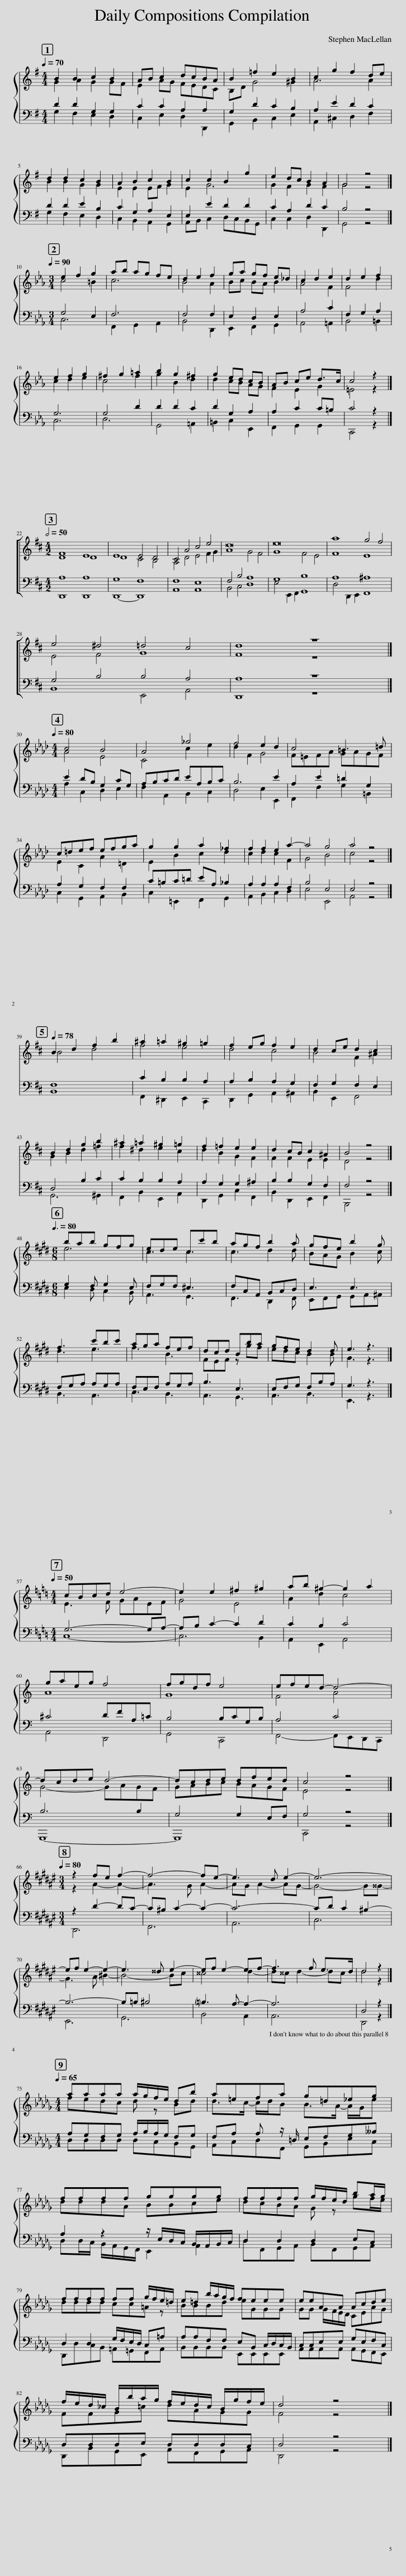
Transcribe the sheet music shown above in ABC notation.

X:1
%%score [ ( 1 2 ) ( 3 4 ) ] { ( 5 6 ) | ( 7 8 ) } { ( 9 11 ) | ( 10 12 ) } ( 13 14 ) ( 15 16 )
L:1/8
Q:1/4=70
M:4/4
I:linebreak $
K:G
V:1 treble
V:2 treble
V:3 bass
V:4 bass
V:5 treble
V:6 treble
V:7 bass
V:8 bass
V:9 treble
V:11 treble
V:10 bass
V:12 bass
V:13 treble
V:14 treble
V:15 bass
V:16 bass
V:1
 z8 | z8 | z8 | z8 |$ z8 | %5
 z8 | z8 | z8 | z8 |]$[K:Eb][M:3/4][Q:1/4=90] z6 | %10
 z6 | z6 | z6 | z6 | z6 |$ %15
 z6 | z6 | z6 | z6 | z6[Q:1/4=80][Q:1/4=70] | %20
 z6 |]$[K:D][M:4/2][Q:1/2=50] F8 E8 | E8 E4 D4 | C4 A4 c4 e4 | d16 | %25
 e16 | a8 g4 f4 |$ e4 ^d4 =d4 c4 | d8 z8 |]$[K:Ab][M:4/4][Q:1/4=80] z8 | %30
 z8 | z8 | z8 |$ z8 | z8 | %35
 z8 | z8 | z8 |]$[K:D][Q:1/4=78] z8 | z8 | %40
 z8 | z8 |$ z8 | z8 | z8 | %45
 z8 | z8 |]$[K:E][M:6/8][Q:3/8=80] z6 | z6 | z6 | %50
 z6 |$ z6 | z6 | z6 | z6 | %55
 z6 |]$[K:C][M:4/4][Q:1/4=50] z8 | z8 | z8 |$ z8 | %60
 z8 | z8 |$ z8 | z8 | z8 |]$ %65
[K:F#][M:3/4][Q:1/4=80] z6 | z6 | z6 | z6 |$ z6 | %70
 z6 | z6 |[Q:1/4=70] z6[Q:1/4=77][Q:1/4=60][Q:1/4=62][Q:1/4=50] | z6 |]$[K:Db][M:4/4][Q:1/4=65] z8 | %75
 z8 |$ z8 | z8 |$ z8 | z8 | %80
 z8 |$ z8 | z8 |] %83
V:2
 x8 | x8 | x8 | x8 |$ x8 | %5
 x8 | x8 | x8 | x8 |]$[K:Eb][M:3/4] x6 | %10
 x6 | x6 | x6 | x6 | x6 |$ %15
 x6 | x6 | x6 | x6 | x6 | %20
 x6 |]$[K:D][M:4/2] D8 D8 | D8 C4 B,4 | A,4 D4 E4 F2 G2 | A8 G4 F4 | %25
 G8 F4 E4 | F8 E8 |$ E4 F4 G8 | F8 z8 |]$[K:Ab][M:4/4] x8 | %30
 x8 | x8 | x8 |$ x8 | x8 | %35
 x8 | x8 | x8 |]$[K:D] x8 | x8 | %40
 x8 | x8 |$ x8 | x8 | x8 | %45
 x8 | x8 |]$[K:E][M:6/8] x6 | x6 | x6 | %50
 x6 |$ x6 | x6 | x6 | x6 | %55
 x6 |]$[K:C][M:4/4] x8 | x8 | x8 |$ x8 | %60
 x8 | x8 |$ x8 | x8 | x8 |]$ %65
[K:F#][M:3/4] x6 | x6 | x6 | x6 |$ x6 | %70
 x6 | x6 | x6 | x6 |]$[K:Db][M:4/4] x8 | %75
 x8 |$ x8 | x8 |$ x8 | x8 | %80
 x8 |$ x8 | x8 |] %83
V:3
 z8 | z8 | z8 | z8 |$ z8 | %5
 z8 | z8 | z8 | z8 |]$[K:Eb][M:3/4] z6 | %10
 z6 | z6 | z6 | z6 | z6 |$ %15
 z6 | z6 | z6 | z6 | z6 | %20
 z6 |]$[K:D][M:4/2] A,8 A,8 | G,8 F,8 | F,8 E,8 | F,4 B,4 A,8 | %25
 G,8 B,8 | A,8 ^A,8 |$ G,4 B,4 B,4 A,4 | A,8 z8 |]$[K:Ab][M:4/4] z8 | %30
 z8 | z8 | z8 |$ z8 | z8 | %35
 z8 | z8 | z8 |]$[K:D] z8 | z8 | %40
 z8 | z8 |$ z8 | z8 | z8 | %45
 z8 | z8 |]$[K:E][M:6/8] z6 | z6 | z6 | %50
 z6 |$ z6 | z6 | z6 | z6 | %55
 z6 |]$[K:C][M:4/4] z8 | z8 | z8 |$ z8 | %60
 z8 | z8 |$ z8 | z8 | z8 |]$ %65
[K:F#][M:3/4] z6 | z6 | z6 | z6 |$ z6 | %70
 z6 | z6 | z6 | z6 |]$[K:Db][M:4/4] z8 | %75
 z8 |$ z8 | z8 |$ z8 | z8 | %80
 z8 |$ z8 | z8 |] %83
V:4
 x8 | x8 | x8 | x8 |$ x8 | %5
 x8 | x8 | x8 | x8 |]$[K:Eb][M:3/4] x6 | %10
 x6 | x6 | x6 | x6 | x6 |$ %15
 x6 | x6 | x6 | x6 | x6 | %20
 x6 |]$[K:D][M:4/2] D,,8 D,,8 | D,,8- D,,8 | A,,8 A,,8 | B,,4 C,4 D,8 | %25
 E,4 E,,2 F,,2 G,,8 | D,4 D,,2 E,,2 F,,8 |$ B,,8 E,,4 A,,4 | D,,8 z8 |]$[K:Ab][M:4/4] x8 | %30
 x8 | x8 | x8 |$ x8 | x8 | %35
 x8 | x8 | x8 |]$[K:D] x8 | x8 | %40
 x8 | x8 |$ x8 | x8 | x8 | %45
 x8 | x8 |]$[K:E][M:6/8] x6 | x6 | x6 | %50
 x6 |$ x6 | x6 | x6 | x6 | %55
 x6 |]$[K:C][M:4/4] x8 | x8 | x8 |$ x8 | %60
 x8 | x8 |$ x8 | x8 | x8 |]$ %65
[K:F#][M:3/4] x6 | x6 | x6 | x6 |$ x6 | %70
 x6 | x6 | x6 | x6 |]$[K:Db][M:4/4] x8 | %75
 x8 |$ x8 | x8 |$ x8 | x8 | %80
 x8 |$ x8 | x8 |] %83
V:5
 B2 B2 c2 B2 | AB c2 dcBA | B2 =f2 e2 B2 | c2 g2 f2 de |$ d2 d2 c2 B2 | %5
 A2 B2 c2 B2 | c2 c2 B2 g2 | e2 dc B2 A2 | G4 z4 |]$[K:Eb][M:3/4] e2 f2 g2 | %10
 ab ag fe | d2 e2 f2 | ga gf e_d | c2 d2 e2 | d2 e2 f2 |$ %15
 e2 f2 g2 | ^f2 g2 =a2 | b2 g2 ^f2 | g2 ed cB | AB ce d>c | %20
 c4 z2 |]$[K:D][M:4/2] z16 | z16 | z16 | z16 | %25
 z16 | z16 |$ z16 | z16 |]$[K:Ab][M:4/4] c4 B4 | %30
 A4 _g4 | f4 e2 d2 | c4 =B3 =d |$ c=def efga | g2 g2 a2 _f2 | %35
 f2 f2 e2 a2- | a4 g4 | a4 z4 |]$[K:D] z8 | z8 | %40
 z8 | z8 |$ z8 | z8 | z8 | %45
 z8 | z8 |]$[K:E][M:6/8] z6 | z6 | z6 | %50
 z6 |$ z6 | z6 | z6 | z6 | %55
 z6 |]$[K:C][M:4/4] cBcd e4- | e2 e2 ^f2 ^g2 | ab ^g2- g2 a2 |$ gaeg f4 | %60
 fgdf e4 | efed- d4- |$ dcde d4- | dcde dfed | c4 z4 |]$ %65
[K:F#][M:3/4] z2 fe f2- | f4- fe- | e3 d e2- | e6- |$ ef e2- e2- | %70
 e3 ^^d e2- | ef e2- ef- | f3 f e>d | d4 z2 |]$[K:Db][M:4/4] z8 | %75
 z8 |$ z8 | z8 |$ z8 | z8 | %80
 z8 |$ z8 | z8 |] %83
V:6
 G2 A2 G2 GF | E2 AG FEDC | B,D G4 ^G2 | A6 A2 |$ B2 B2 G2 G2 | %5
 E2 E2 EF G2 | E2 G6 | G2 F2 G2 F2 | G4 z4 |]$[K:Eb][M:3/4] c4 =B2 | %10
 c6 | B4 A2 | Bc BA B2 | A4 F2 | F4 d2 |$ %15
 c2 d2 e2 | c4 ^f2 | g2 B2 d2 | d2 cB AG | F2 E2 G2 | %20
 =E4 z2 |]$[K:D][M:4/2] x16 | x16 | x16 | x16 | %25
 x16 | x16 |$ x16 | x16 |]$[K:Ab][M:4/4] A4 E4 | %30
 C4 c2 e2 | d2 F2 G4 | F=EFA GAGF |$ E2 C2 A2 =D2 | E2 B2 c2 d2 | %35
 c2 d2 c2 F2 | G4 B4 | c4 z4 |]$[K:D] x8 | x8 | %40
 x8 | x8 |$ x8 | x8 | x8 | %45
 x8 | x8 |]$[K:E][M:6/8] x6 | x6 | x6 | %50
 x6 |$ x6 | x6 | x6 | x6 | %55
 x6 |]$[K:C][M:4/4] E3 F GAEF | G4 E4 | A2 d2 c4 |$ A8 | %60
 G8 | F4 A4 |$ G4- GAGF | GABc BAGF | E4 z4 |]$ %65
[K:F#][M:3/4] z2 A2- A2- | A3 G A2- | AG A2- AG- | G4- G^^G- |$ G3 A ^B2- | %70
 B4- Bc | ^^c4 d2- | d^^c d2- dc | d4 z2 |]$[K:Db][M:4/4] x8 | %75
 x8 |$ x8 | x8 |$ x8 | x8 | %80
 x8 |$ x8 | x8 |] %83
V:7
 D2 D2 G,2 G,2 | C2 C2 A,2 A,2 | G,2 D2 C2 B,2 | A,2 E2 D2 C2 |$ D2 D2 E2 B,2 | %5
 C2 G,2 A,2 E,2 | E,2 E2 D2 D2 | C2 A,2 D2 C2 | B,4 z4 |]$[K:Eb][M:3/4] G,4 E,2 | %10
 F,6 | F,4 F,2 | E,2 D,2 E,2 | A,4 C2 | F,2 G,2 A,2 |$ %15
 G,6 | G,4 D2 | D2 D2 C2 | D2 G,2 A,2 | A,2 C2 C=B, | %20
 C4 z2 |]$[K:D][M:4/2] z16 | z16 | z16 | z16 | %25
 z16 | z16 |$ z16 | z16 |]$[K:Ab][M:4/4] E2 DB, G,2 CG, | %30
 A,B,CD EA,B,C | B,6 E2 | A,2 E2 =D2 G,2 |$ A,2 G,2 F,2 F,2 | C=B,C=D EA, _B,2 | %35
 A,2 A,2 A,2 F,2 | B,4 E,4 | E,4 z4 |]$[K:D] z8 | z8 | %40
 z8 | z8 |$ z8 | z8 | z8 | %45
 z8 | z8 |]$[K:E][M:6/8] z6 | z6 | z6 | %50
 z6 |$ z6 | z6 | z6 | z6 | %55
 z6 |]$[K:C][M:4/4] G,6- G,A,- | A,B, C2- C2 D2 | C2 B,2 C4 |$ ^C4 DFA,=C | %60
 B,4 B,CG,B, | A,4 C4 |$ B,6 B,2 | G,4 G,2 E,F, | G,4 z4 |]$ %65
[K:F#][M:3/4] z2 D2- DC- | C^B, C2- C2- | C6- | CD C2 ^B,2- |$ B,6- | %70
 B,=B, ^B,4 | !courtesy!=B,3 A,- A,2- | A,6 | D,4 z2 |]$[K:Db][M:4/4] z8 | %75
 z8 |$ z8 | z8 |$ z8 | z8 | %80
 z8 |$ z8 | z8 |] %83
V:8
 G,2 F,2 E,2 D,2 | C,2 E,2 D,2 D,,2 | G,,2 B,,2 C,2 E,2 | A,,2 ^C,2 D,2 F,2 |$ G,2 F,2 E,2 D,2 | %5
 C,2 B,,2 A,,2 G,,2 | A,,B,, C,2 D,C,B,,G,, | C,2 C,2 D,2 D,,2 | G,,4 z4 |]$[K:Eb][M:3/4] C,6 | %10
 F,,2 G,,2 A,,2 | B,,4 D,,2 | E,,2 F,,2 G,,2 | A,,4 =A,,2 | B,,4 =B,,2 |$ %15
 C,6 | D,6 | G,,4 =A,,2 | =B,,2 C,2 E,,2 | F,,2 G,,2 G,,2 | %20
 C,,4 z2 |]$[K:D][M:4/2] x16 | x16 | x16 | x16 | %25
 x16 | x16 |$ x16 | x16 |]$[K:Ab][M:4/4] A,2 C,2 D,2 E,2 | %30
 F,2 A,,2 B,,2 C,2 | D,4 E,2 E,,2 | F,,2 F,2 G,2 =B,,2 |$ C,2 G,,2 A,,2 B,,2 | C,2 =E,,2 F,,2 G,,2 | %35
 A,,2 B,,2 C,2 D,2 | E,4 E,,4 | A,,4 z4 |]$[K:D] x8 | x8 | %40
 x8 | x8 |$ x8 | x8 | x8 | %45
 x8 | x8 |]$[K:E][M:6/8] x6 | x6 | x6 | %50
 x6 |$ x6 | x6 | x6 | x6 | %55
 x6 |]$[K:C][M:4/4] C,8- | C,6 B,,2 | A,,2 E,,2 A,,4 |$ A,,4 D,,4 | %60
 G,,4 C,,4 | F,,4- F,,E,,D,,C,, |$ G,,,8- | G,,,8 | C,,4 z4 |]$ %65
[K:F#][M:3/4] D,,6 | F,,6 | A,,6 | C,6 |$ E,,6 | %70
 G,,6 | B,,4 A,,2 | A,,6 | D,,4 z2 |]$[K:Db][M:4/4] x8 | %75
 x8 |$ x8 | x8 |$ x8 | x8 | %80
 x8 |$ x8 | x8 |] %83
V:9
 z8 | z8 | z8 | z8 |$ z8 | %5
 z8 | z8 | z8 | z8 |]$[K:Eb][M:3/4] z6 | %10
 z6 | z6 | z6 | z6 | z6 |$ %15
 z6 | z6 | z6 | z6 | z6 | %20
 z6 |]$[K:D][M:4/2] z16 | z16 | z16 | z16 | %25
 z16 | z16 |$ z16 | z16 |]$[K:Ab][M:4/4] z8 | %30
 z8 | z8 | z8 |$ z8 | z8 | %35
 z8 | z8 | z8 |]$[K:D] z8 | z8 | %40
 z8 | z8 |$ z8 | z8 | z8 | %45
 z8 | z8 |]$[K:E][M:6/8] bab gfg | edexc'b | agf b2 a | %50
 gfe b2 g |$ f3 c'bc' | aga fef | dcd Bba | gfe d2 d | %55
 e3 z3 |]$[K:C][M:4/4] z8 | z8 | z8 |$ z8 | %60
 z8 | z8 |$ z8 | z8 | z8 |]$ %65
[K:F#][M:3/4] z6 | z6 | z6 | z6 |$ z6 | %70
 z6 | z6 | z6 | z6 |]$[K:Db][M:4/4] aaaa a/g/f/e/ db | %75
 a=efa g=d_eg |$ ffff gggg | ffff g/f/e/d/ ba/g/ |$ ffff ff g/f/e/=d/ | e=d b/a/g/f/ feee | %80
 eeAA Acde |$ f/e/d/_c/ B/b/a/g/ f/e/d/=c/ B/g/f/e/ | d4 z4 |] %83
V:10
 z8 | z8 | z8 | z8 |$ z8 | %5
 z8 | z8 | z8 | z8 |]$[K:Eb][M:3/4] z6 | %10
 z6 | z6 | z6 | z6 | z6 |$ %15
 z6 | z6 | z6 | z6 | z6 | %20
 z6 |]$[K:D][M:4/2] z16 | z16 | z16 | z16 | %25
 z16 | z16 |$ z16 | z16 |]$[K:Ab][M:4/4] z8 | %30
 z8 | z8 | z8 |$ z8 | z8 | %35
 z8 | z8 | z8 |]$[K:D] z8 | z8 | %40
 z8 | z8 |$ z8 | z8 | z8 | %45
 z8 | z8 |]$[K:E][M:6/8] G,2 F, G,2 E, | F,G,F, ^E,3 | F,C,A,, B,,C,D, | %50
 E,3 E,3 |$ F,G,A, A,G,A, | F,E,F, A,G,A, | B,3 E,3 | E,F,G, F,B,A, | %55
 G,3 z3 |]$[K:C][M:4/4] z8 | z8 | z8 |$ z8 | %60
 z8 | z8 |$ z8 | z8 | z8 |]$ %65
[K:F#][M:3/4] z6 | z6 | z6 | z6 |$ z6 | %70
 z6 | z6 | z6 | z6 |]$[K:Db][M:4/4] A,G,F,G, A,/B,/A,/G,/ F,G, | %75
 F,A, A, z/ =D,/ E,F,G,__B, |$ A,2 z2 z/ E,/D,/C,/ B,,/A,,/B,,/C,/ | D,2 D,2 D,2 E,C, |$ D,2 D,2 G,/F,/E,/D,/ C,=A, | A,A,F,F, E,B,, C,/D,/C,/B,,/ | %80
 C,C,E,E, G,E,F,C, |$ D,D,D,E, D,D,D,C, | D,4 z4 |] %83
V:11
 x8 | x8 | x8 | x8 |$ x8 | %5
 x8 | x8 | x8 | x8 |]$[K:Eb][M:3/4] x6 | %10
 x6 | x6 | x6 | x6 | x6 |$ %15
 x6 | x6 | x6 | x6 | x6 | %20
 x6 |]$[K:D][M:4/2] x16 | x16 | x16 | x16 | %25
 x16 | x16 |$ x16 | x16 |]$[K:Ab][M:4/4] x8 | %30
 x8 | x8 | x8 |$ x8 | x8 | %35
 x8 | x8 | x8 |]$[K:D] x8 | x8 | %40
 x8 | x8 |$ x8 | x8 | x8 | %45
 x8 | x8 |]$[K:E][M:6/8] e6 | c3 c3 | c3 d2 d | %50
 BAG B2 c |$ d3 e3 | f3 B3 | FEF z gf | edc B2 B | %55
 G3 z3 |]$[K:C][M:4/4] x8 | x8 | x8 |$ x8 | %60
 x8 | x8 |$ x8 | x8 | x8 |]$ %65
[K:F#][M:3/4] x6 | x6 | x6 | x6 |$ x6 | %70
 x6 | x6 | x6 | x6 |]$[K:Db][M:4/4] fedc d z Bd | %75
 d>c- c/d/B B>A- A/G/e |$ dddA BBce | dcBA G z gf/e/ |$ dddd cc=A z | BBB=d eGGG | %80
 GG G/F/E/D/ CEAG |$ FFG=c dAGG | F4 z4 |] %83
V:12
 x8 | x8 | x8 | x8 |$ x8 | %5
 x8 | x8 | x8 | x8 |]$[K:Eb][M:3/4] x6 | %10
 x6 | x6 | x6 | x6 | x6 |$ %15
 x6 | x6 | x6 | x6 | x6 | %20
 x6 |]$[K:D][M:4/2] x16 | x16 | x16 | x16 | %25
 x16 | x16 |$ x16 | x16 |]$[K:Ab][M:4/4] x8 | %30
 x8 | x8 | x8 |$ x8 | x8 | %35
 x8 | x8 | x8 |]$[K:D] x8 | x8 | %40
 x8 | x8 |$ x8 | x8 | x8 | %45
 x8 | x8 |]$[K:E][M:6/8] E,2 D, C,2 B,, | A,,3 G,,3 | F,,3 D,,2 F,, | %50
 E,,F,,G,, G,,A,,^A,, |$ B,,3 A,,3 | C,3 B,,3 | A,,3 G,,3 | A,,3 B,,3 | %55
 E,,3 z3 |]$[K:C][M:4/4] x8 | x8 | x8 |$ x8 | %60
 x8 | x8 |$ x8 | x8 | x8 |]$ %65
[K:F#][M:3/4] x6 | x6 | x6 | x6 |$ x6 | %70
 x6 | x6 | x6 | x6 |]$[K:Db][M:4/4] D,D,D,D, D,C,B,,G,, | %75
 A,,C,D,F,, G,,B,,E,C, |$ D,D,/C,/ B,,/A,,/G,,/F,,/ E,,2 A,,2 | D,F,,G,,A,, B,,F,,G,,A,, |$ D,,D,C,B,, =A,,=G,,F,,A,, | B,,B,,B,,B,, E,,E,,E,,E,, | %80
 A,,A,,A,,A,, A,,G,,F,,E,, |$ D,,B,,G,,E,, A,,F,,G,,A,, | D,,4 z4 |] %83
V:13
 z8 | z8 | z8 | z8 |$ z8 | %5
 z8 | z8 | z8 | z8 |]$[K:Eb][M:3/4] z6 | %10
 z6 | z6 | z6 | z6 | z6 |$ %15
 z6 | z6 | z6 | z6 | z6 | %20
 z6 |]$[K:D][M:4/2] z16 | z16 | z16 | z16 | %25
 z16 | z16 |$ z16 | z16 |]$[K:Ab][M:4/4] z8 | %30
 z8 | z8 | z8 |$ z8 | z8 | %35
 z8 | z8 | z8 |]$[K:D] B2 d2 f2 b2 | ^a2 =a2 ^g2 =g2 | %40
 f2 eg f2 e2 | d2 ce d2 c2 |$ B2 d2 g2 b2 | ^a2 =a2 ^g2 =g2 | f2 =f2 e2 e2 | %45
 d2 cB c2 ^A2 | B4 z4 |]$[K:E][M:6/8] z6 | z6 | z6 | %50
 z6 |$ z6 | z6 | z6 | z6 | %55
 z6 |]$[K:C][M:4/4] z8 | z8 | z8 |$ z8 | %60
 z8 | z8 |$ z8 | z8 | z8 |]$ %65
[K:F#][M:3/4] z6 | z6 | z6 | z6 |$ z6 | %70
 z6 | z6 | z6 | z6 |]$[K:Db][M:4/4] z8 | %75
 z8 |$ z8 | z8 |$ z8 | z8 | %80
 z8 |$ z8 | z8 |] %83
V:14
 x8 | x8 | x8 | x8 |$ x8 | %5
 x8 | x8 | x8 | x8 |]$[K:Eb][M:3/4] x6 | %10
 x6 | x6 | x6 | x6 | x6 |$ %15
 x6 | x6 | x6 | x6 | x6 | %20
 x6 |]$[K:D][M:4/2] x16 | x16 | x16 | x16 | %25
 x16 | x16 |$ x16 | x16 |]$[K:Ab][M:4/4] x8 | %30
 x8 | x8 | x8 |$ x8 | x8 | %35
 x8 | x8 | x8 |]$[K:D] B4 d4 | f4 e4 | %40
 d4 c4 | B4 F2 ^A2 |$ G2 B2 d2 =f2 | f2 ^d2 e2 c2 | d2 B2 G2 F2 | %45
 F2 F2 E2 E2 | D4 z4 |]$[K:E][M:6/8] x6 | x6 | x6 | %50
 x6 |$ x6 | x6 | x6 | x6 | %55
 x6 |]$[K:C][M:4/4] x8 | x8 | x8 |$ x8 | %60
 x8 | x8 |$ x8 | x8 | x8 |]$ %65
[K:F#][M:3/4] x6 | x6 | x6 | x6 |$ x6 | %70
 x6 | x6 | x6 | x6 |]$[K:Db][M:4/4] x8 | %75
 x8 |$ x8 | x8 |$ x8 | x8 | %80
 x8 |$ x8 | x8 |] %83
V:15
 z8 | z8 | z8 | z8 |$ z8 | %5
 z8 | z8 | z8 | z8 |]$[K:Eb][M:3/4] z6 | %10
 z6 | z6 | z6 | z6 | z6 |$ %15
 z6 | z6 | z6 | z6 | z6 | %20
 z6 |]$[K:D][M:4/2] z16 | z16 | z16 | z16 | %25
 z16 | z16 |$ z16 | z16 |]$[K:Ab][M:4/4] z8 | %30
 z8 | z8 | z8 |$ z8 | z8 | %35
 z8 | z8 | z8 |]$[K:D] F,8 | C2 B,2 B,2 A,2 | %40
 A,2 B,2 A,2 G,2 | F,2 G,2 F,2 E,2 |$ D,4 B,2 C2 | C2 B,2 B,2 A,2 | A,2 G,2 G,2 ^A,2 | %45
 B,2 B,2 G,2 F,2 | F,4 z4 |]$[K:E][M:6/8] z6 | z6 | z6 | %50
 z6 |$ z6 | z6 | z6 | z6 | %55
 z6 |]$[K:C][M:4/4] z8 | z8 | z8 |$ z8 | %60
 z8 | z8 |$ z8 | z8 | z8 |]$ %65
[K:F#][M:3/4] z6 | z6 | z6 | z6 |$ z6 | %70
 z6 | z6 | z6 | z6 |]$[K:Db][M:4/4] z8 | %75
 z8 |$ z8 | z8 |$ z8 | z8 | %80
 z8 |$ z8 | z8 |] %83
V:16
 x8 | x8 | x8 | x8 |$ x8 | %5
 x8 | x8 | x8 | x8 |]$[K:Eb][M:3/4] x6 | %10
 x6 | x6 | x6 | x6 | x6 |$ %15
 x6 | x6 | x6 | x6 | x6 | %20
 x6 |]$[K:D][M:4/2] x16 | x16 | x16 | x16 | %25
 x16 | x16 |$ x16 | x16 |]$[K:Ab][M:4/4] x8 | %30
 x8 | x8 | x8 |$ x8 | x8 | %35
 x8 | x8 | x8 |]$[K:D] B,,8 | F,,2 ^D,,2 E,,2 C,,2 | %40
 D,,2 G,,2 A,,2 ^A,,2 | B,,2 E,,2 F,,4 |$ G,,6 ^G,,2 | F,,2 B,,2 E,,2 A,,2 | D,,2 G,,2 C,2 F,,2 | %45
 B,,2 D,,2 E,,2 F,,2 | B,,,4 z4 |]$[K:E][M:6/8] x6 | x6 | x6 | %50
 x6 |$ x6 | x6 | x6 | x6 | %55
 x6 |]$[K:C][M:4/4] x8 | x8 | x8 |$ x8 | %60
 x8 | x8 |$ x8 | x8 | x8 |]$ %65
[K:F#][M:3/4] x6 | x6 | x6 | x6 |$ x6 | %70
 x6 | x6 | x6 | x6 |]$[K:Db][M:4/4] x8 | %75
 x8 |$ x8 | x8 |$ x8 | x8 | %80
 x8 |$ x8 | x8 |] %83
